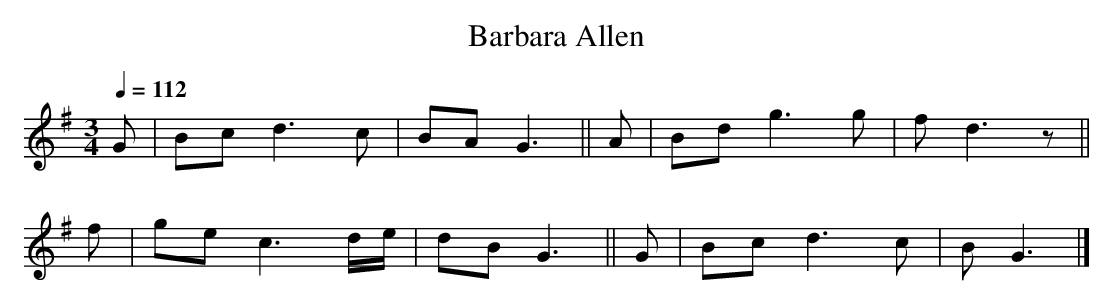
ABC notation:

X:1
T:Barbara Allen
M:3/4
L:1/8
Q:1/4=112
K:G
G|Bc d3c   |BA G3||\
A|Bd g3g   |fd3 z||
f|ge c3d/e/|dB G3||\
G|Bc d3c   |BG3  |]
